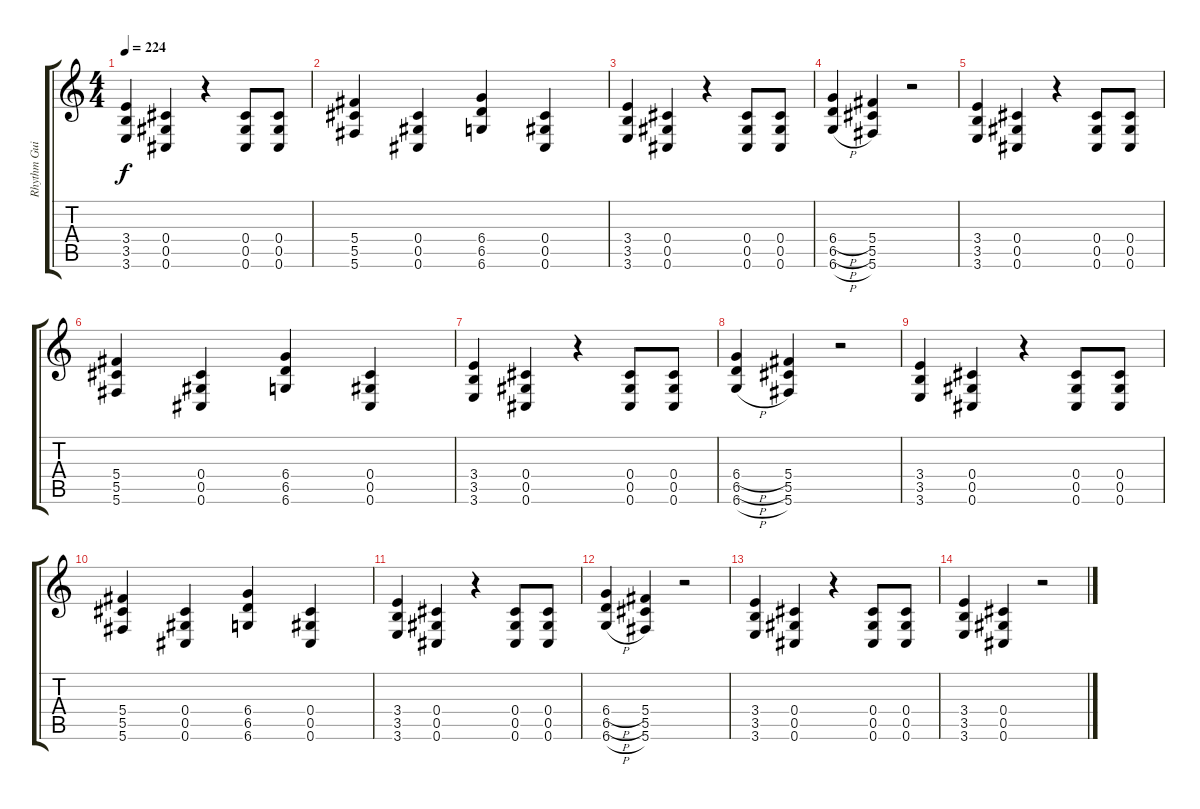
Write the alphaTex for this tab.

\track ("Rhythm Guitar" "Rhythm Gui") {instrument distortionguitar}
\staff {score tabs}
\tuning (Eb4 Bb3 Gb3 Db3 Ab2 Db2) {hide}
\ts (4 4)
\tempo 224
\clef g2
\ks c
(3.4 3.5 3.6).4{dy f} (0.4 0.5 0.6).4 r.4 (0.4 0.5 0.6).8 (0.4 0.5 0.6).8 |
(5.4 5.5 5.6).4 (0.4 0.5 0.6).4 (6.4 6.5 6.6).4 (0.4 0.5 0.6).4 |
(3.4 3.5 3.6).4 (0.4 0.5 0.6).4 r.4 (0.4 0.5 0.6).8 (0.4 0.5 0.6).8 |
(6.4{h} 6.5{h} 6.6{h}).4 (5.4 5.5 5.6).4 r.2 |
(3.4 3.5 3.6).4 (0.4 0.5 0.6).4 r.4 (0.4 0.5 0.6).8 (0.4 0.5 0.6).8 |
(5.4 5.5 5.6).4 (0.4 0.5 0.6).4 (6.4 6.5 6.6).4 (0.4 0.5 0.6).4 |
(3.4 3.5 3.6).4 (0.4 0.5 0.6).4 r.4 (0.4 0.5 0.6).8 (0.4 0.5 0.6).8 |
(6.4{h} 6.5{h} 6.6{h}).4 (5.4 5.5 5.6).4 r.2 |
(3.4 3.5 3.6).4 (0.4 0.5 0.6).4 r.4 (0.4 0.5 0.6).8 (0.4 0.5 0.6).8 |
(5.4 5.5 5.6).4 (0.4 0.5 0.6).4 (6.4 6.5 6.6).4 (0.4 0.5 0.6).4 |
(3.4 3.5 3.6).4 (0.4 0.5 0.6).4 r.4 (0.4 0.5 0.6).8 (0.4 0.5 0.6).8 |
(6.4{h} 6.5{h} 6.6{h}).4 (5.4 5.5 5.6).4 r.2 |
(3.4 3.5 3.6).4 (0.4 0.5 0.6).4 r.4 (0.4 0.5 0.6).8 (0.4 0.5 0.6).8 |
(3.4 3.5 3.6).4 (0.4 0.5 0.6).4 r.2
